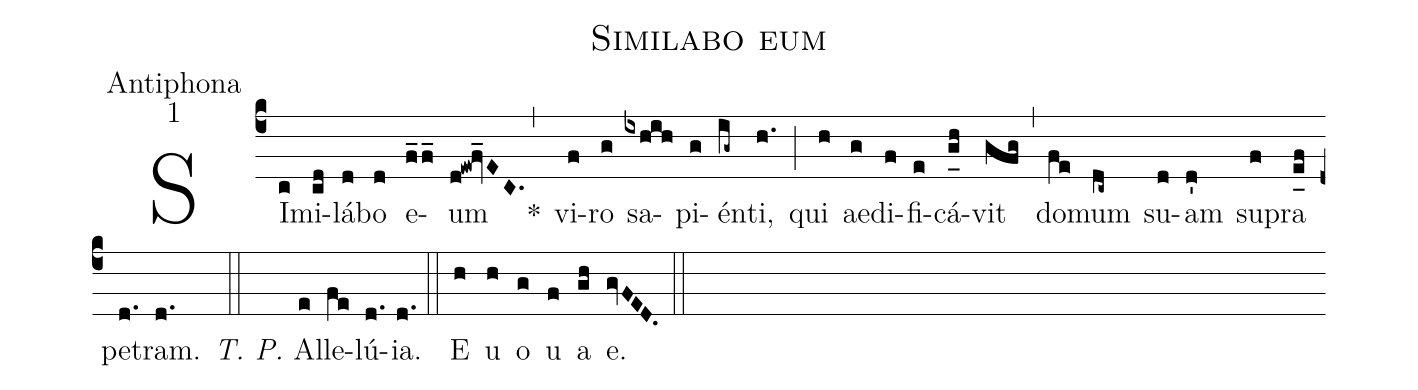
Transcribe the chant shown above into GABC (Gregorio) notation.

name:Similabo eum;
office-part:Antiphona;
mode:1;
%%
(c4) SI(c)mi(cd)lá(d)bo(d) e(f_2f_)um(d!ew!fv_EC.) <clear>*(,)  vi(f)ro(g) sa(ixhih)pi(g)én(ig~)ti,(h.) (;) qui(h) ae(g)di(f)fi(e)cá(g_[uh:l]h)vit(gfg) (,) do(fe)mum(dc~) su(d)am(d') su(f)pra(e_[uh:l]f) pe(d.)tram.(d.) (::) <i>T. P.</i> Al(e)le(fe)lú(d.){ia}.(d.) (::) <eu>E(h) u(h) o(g) u(f) a(gh) e.</eu>(gvFED.) (::)
